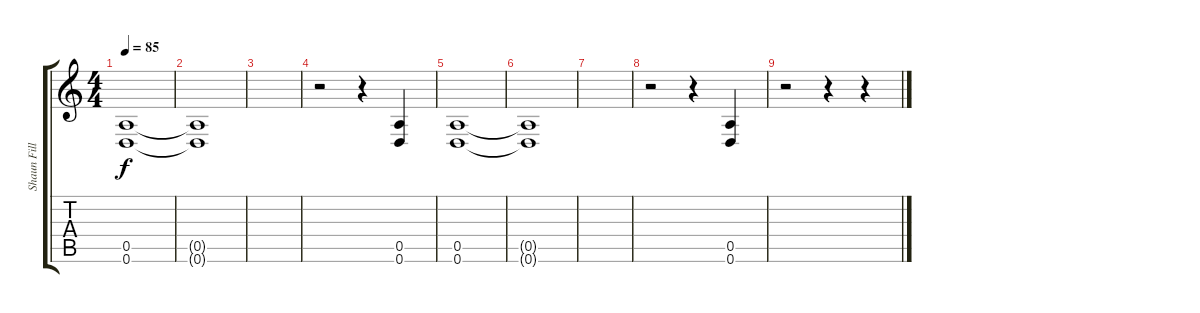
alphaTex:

\track ("Shaun Fills" "Shaun Fill") {instrument electricguitarjazz}
\staff {score tabs}
\tuning (E4 B3 G3 D3 A2 D2) {hide}
\ts (4 4)
\tempo 85
\clef g2
\ks c
(0.5 0.6).1{dy f instrument distortionguitar} |
(0.5{t} 0.6{t}).1 |
|
r.2 r.4 (0.5 0.6).4{volume 12 instrument distortionguitar} |
(0.5 0.6).1{instrument distortionguitar} |
(0.5{t} 0.6{t}).1 |
|
r.2 r.4 (0.5 0.6).4{volume 12 instrument distortionguitar} |
r.2 r.4 r.4{volume 12 instrument distortionguitar}
